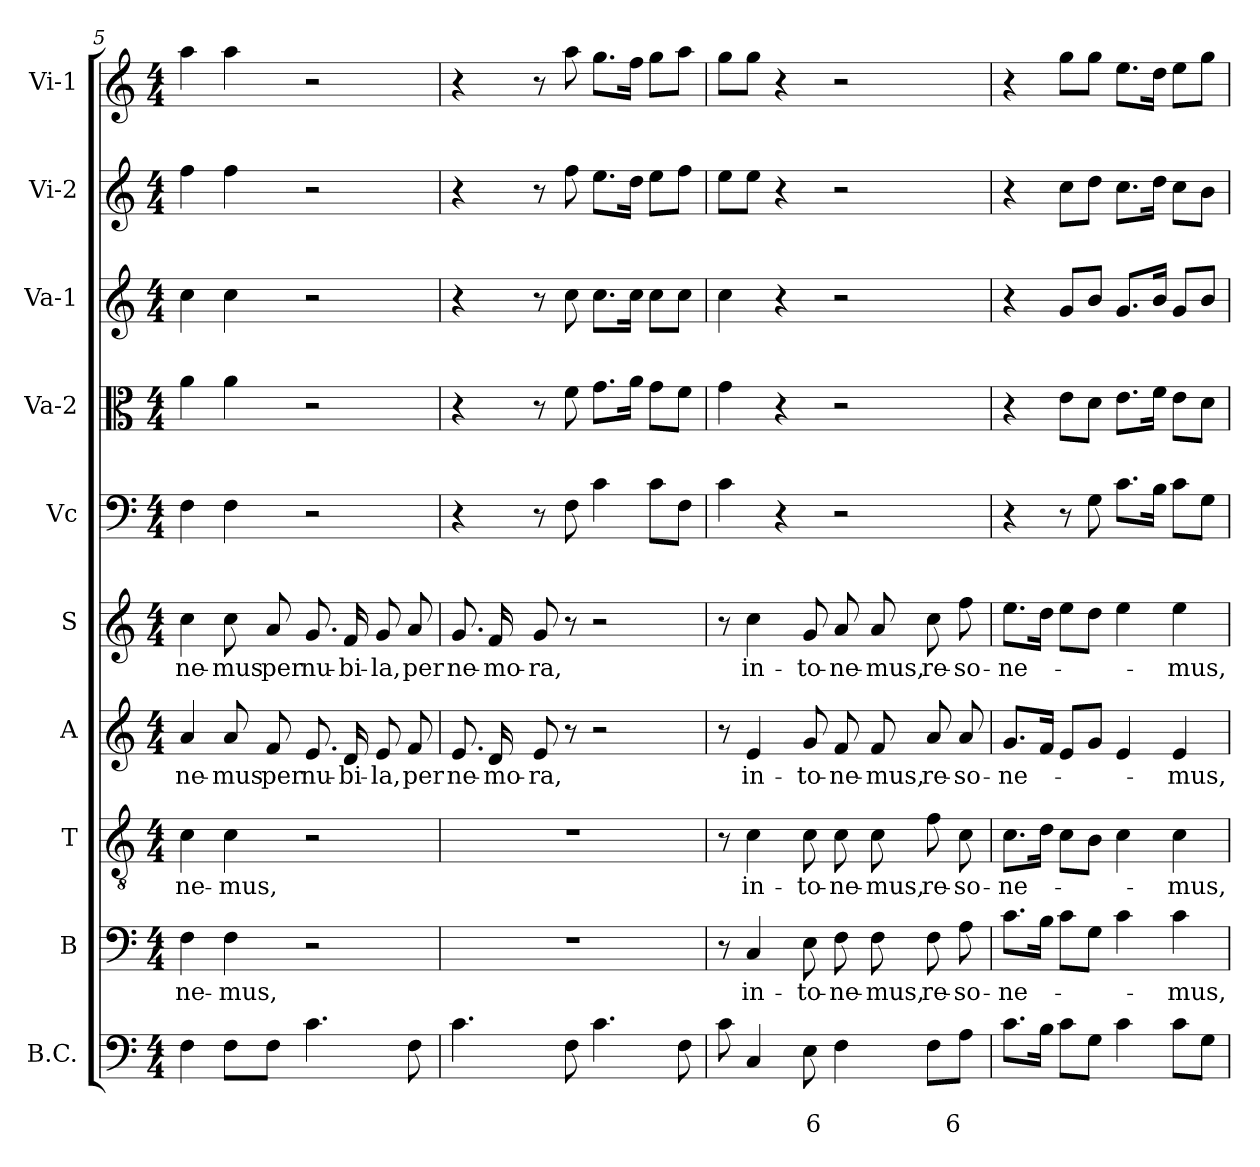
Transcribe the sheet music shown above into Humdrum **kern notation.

**kern	**text	**text	**kern	**text	**kern	**text	**kern	**text	**kern	**text	**kern	**kern	**kern	**kern	**kern
*part10	*part10	*part10	*part9	*part9	*part8	*part8	*part7	*part7	*part6	*part6	*part5	*part4	*part3	*part2	*part1
*staff10	*staff10	*staff10	*staff9	*staff9	*staff8	*staff8	*staff7	*staff7	*staff6	*staff6	*staff5	*staff4	*staff3	*staff2	*staff1
*I"B.C.	*	*	*I"B	*	*I"T	*	*I"A	*	*I"S	*	*I"Vc	*I"Va-2	*I"Va-1	*I"Vi-2	*I"Vi-1
*clefF4	*	*	*clefF4	*	*clefGv2	*	*clefG2	*	*clefG2	*	*clefF4	*clefC3	*clefG2	*clefG2	*clefG2
*k[]	*	*	*k[]	*	*k[]	*	*k[]	*	*k[]	*	*k[]	*k[]	*k[]	*k[]	*k[]
*C:	*	*	*C:	*	*C:	*	*C:	*	*C:	*	*C:	*C:	*C:	*C:	*C:
*M4/4	*	*	*M4/4	*	*M4/4	*	*M4/4	*	*M4/4	*	*M4/4	*M4/4	*M4/4	*M4/4	*M4/4
=5	=5	=5	=5	=5	=5	=5	=5	=5	=5	=5	=5	=5	=5	=5	=5
!	!	!	!	!LO:LY:b	!	!LO:LY:b	!	!LO:LY:b	!	!LO:LY:b	!	!	!	!	!
4F\	.	.	4F\	-ne-	4c\	-ne-	4a/	-ne-	4cc\	-ne-	4F\	4a\	4cc\	4ff\	4aa\
!	!	!	!	!LO:LY:b	!	!LO:LY:b	!	!LO:LY:b	!	!LO:LY:b	!	!	!	!	!
8F\L	.	.	4F\	-mus,	4c\	-mus,	8a/	-mus	8cc\	-mus	4F\	4a\	4cc\	4ff\	4aa\
!	!	!	!	!	!	!	!	!LO:LY:b	!	!LO:LY:b	!	!	!	!	!
8F\J	.	.	.	.	.	.	8f/	per	8a/	per	.	.	.	.	.
!	!	!	!	!	!	!	!	!LO:LY:b	!	!LO:LY:b	!	!	!	!	!
4.c\	.	.	2r	.	2r	.	8.e/	nu-	8.g/	nu-	2r	2r	2r	2r	2r
!	!	!	!	!	!	!	!	!LO:LY:b	!	!LO:LY:b	!	!	!	!	!
.	.	.	.	.	.	.	16d/	-bi-	16f/	-bi-	.	.	.	.	.
!	!	!	!	!	!	!	!	!LO:LY:b	!	!LO:LY:b	!	!	!	!	!
.	.	.	.	.	.	.	8e/	-la,	8g/	-la,	.	.	.	.	.
!	!	!	!	!	!	!	!	!LO:LY:b	!	!LO:LY:b	!	!	!	!	!
8F\	.	.	.	.	.	.	8f/	per	8a/	per	.	.	.	.	.
=6	=6	=6	=6	=6	=6	=6	=6	=6	=6	=6	=6	=6	=6	=6	=6
!	!	!	!	!	!	!	!	!LO:LY:b	!	!LO:LY:b	!	!	!	!	!
4.c\	.	.	1r	.	1r	.	8.e/	ne-	8.g/	ne-	4r	4r	4r	4r	4r
!	!	!	!	!	!	!	!	!LO:LY:b	!	!LO:LY:b	!	!	!	!	!
.	.	.	.	.	.	.	16d/	-mo-	16f/	-mo-	.	.	.	.	.
!	!	!	!	!	!	!	!	!LO:LY:b	!	!LO:LY:b	!	!	!	!	!
.	.	.	.	.	.	.	8e/	-ra,	8g/	-ra,	8r	8r	8r	8r	8r
8F\	.	.	.	.	.	.	8r	.	8r	.	8F\	8f\	8cc\	8ff\	8aa\
4.c\	.	.	.	.	.	.	2r	.	2r	.	4c\	8.g\L	8.cc\L	8.ee\L	8.gg\L
.	.	.	.	.	.	.	.	.	.	.	.	16a\Jk	16cc\Jk	16dd\Jk	16ff\Jk
.	.	.	.	.	.	.	.	.	.	.	8c\L	8g\L	8cc\L	8ee\L	8gg\L
8F\	.	.	.	.	.	.	.	.	.	.	8F\J	8f\J	8cc\J	8ff\J	8aa\J
=7	=7	=7	=7	=7	=7	=7	=7	=7	=7	=7	=7	=7	=7	=7	=7
8c\	.	.	8r	.	8r	.	8r	.	8r	.	4c\	4g\	4cc\	8ee\L	8gg\L
!	!	!	!	!LO:LY:b	!	!LO:LY:b	!	!LO:LY:b	!	!LO:LY:b	!	!	!	!	!
4C/	.	.	4C/	in-	4c\	in-	4e/	in-	4cc\	in-	.	.	.	8ee\J	8gg\J
.	.	.	.	.	.	.	.	.	.	.	4r	4r	4r	4r	4r
!	!	!LO:LY:b	!	!LO:LY:b	!	!LO:LY:b	!	!LO:LY:b	!	!LO:LY:b	!	!	!	!	!
8E\	.	6	8E\	-to-	8c\	-to-	8g/	-to-	8g/	-to-	.	.	.	.	.
!	!	!	!	!LO:LY:b	!	!LO:LY:b	!	!LO:LY:b	!	!LO:LY:b	!	!	!	!	!
4F\	.	.	8F\	-ne-	8c\	-ne-	8f/	-ne-	8a/	-ne-	2r	2r	2r	2r	2r
!	!	!	!	!LO:LY:b	!	!LO:LY:b	!	!LO:LY:b	!	!LO:LY:b	!	!	!	!	!
.	.	.	8F\	-mus,	8c\	-mus,	8f/	-mus,	8a/	-mus,	.	.	.	.	.
!	!	!	!	!LO:LY:b	!	!LO:LY:b	!	!LO:LY:b	!	!LO:LY:b	!	!	!	!	!
8F\L	.	.	8F\	re-	8f\	re-	8a/	re-	8cc\	re-	.	.	.	.	.
!	!	!LO:LY:b	!	!LO:LY:b	!	!LO:LY:b	!	!LO:LY:b	!	!LO:LY:b	!	!	!	!	!
8A\J	.	6	8A\	-so-	8c\	-so-	8a/	-so-	8ff\	-so-	.	.	.	.	.
!!LO:PB:g=z
=8	=8	=8	=8	=8	=8	=8	=8	=8	=8	=8	=8	=8	=8	=8	=8
!	!	!	!	!LO:LY:b	!	!LO:LY:b	!	!LO:LY:b	!	!LO:LY:b	!	!	!	!	!
8.c\L	.	.	8.c\L	-ne-	8.c\L	-ne-	8.g/L	-ne-	8.ee\L	-ne-	4r	4r	4r	4r	4r
16B\Jk	.	.	16B\Jk	.	16d\Jk	.	16f/Jk	.	16dd\Jk	.	.	.	.	.	.
8c\L	.	.	8c\L	.	8c\L	.	8e/L	.	8ee\L	.	8r	8e\L	8g/L	8cc\L	8gg\L
8G\J	.	.	8G\J	.	8B\J	.	8g/J	.	8dd\J	.	8G\	8d\J	8b/J	8dd\J	8gg\J
4c\	.	.	4c\	.	4c\	.	4e/	.	4ee\	.	8.c\L	8.e\L	8.g/L	8.cc\L	8.ee\L
.	.	.	.	.	.	.	.	.	.	.	16B\Jk	16f\Jk	16b/Jk	16dd\Jk	16dd\Jk
!	!	!	!	!LO:LY:b	!	!LO:LY:b	!	!LO:LY:b	!	!LO:LY:b	!	!	!	!	!
8c\L	.	.	4c\	-mus,	4c\	-mus,	4e/	-mus,	4ee\	-mus,	8c\L	8e\L	8g/L	8cc\L	8ee\L
8G\J	.	.	.	.	.	.	.	.	.	.	8G\J	8d\J	8b/J	8b\J	8gg\J
=	=	=	=	=	=	=	=	=	=	=	=	=	=	=	=
*-	*-	*-	*-	*-	*-	*-	*-	*-	*-	*-	*-	*-	*-	*-	*-
